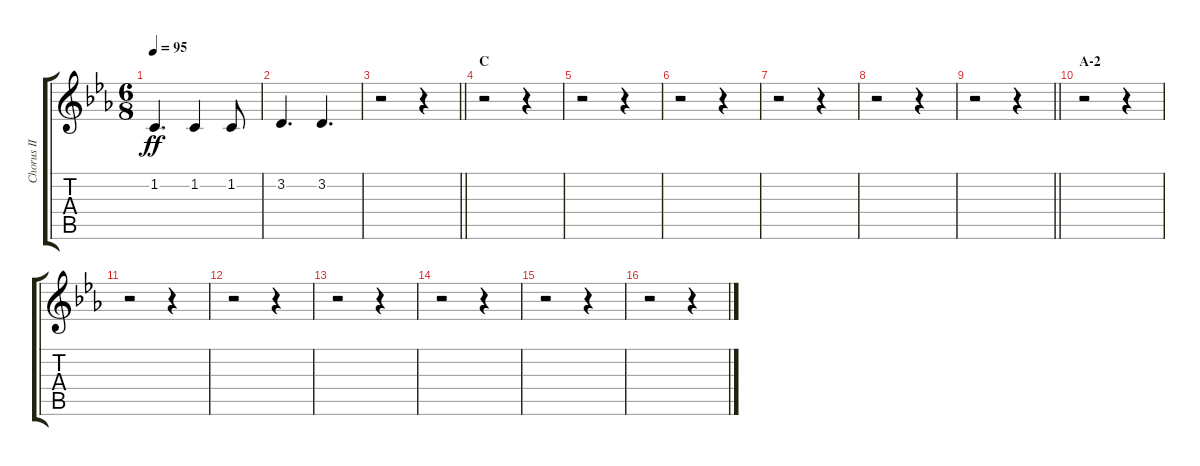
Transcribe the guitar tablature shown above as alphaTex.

\track ("Chorus II" "Chorus II") {instrument voiceoohs}
\staff {score tabs}
\tuning (E4 B3 G3 D3 A2 E2) {hide}
\ts (6 8)
\tempo 95
\clef g2
\ks eb
1.2.4{d dy ff} 1.2.4 1.2.8 |
3.2.4{d} 3.2.4{d} |
\barLineRight lightlight
r.2 r.4 |
\section ("" "C")
r.2 r.4 |
r.2 r.4 |
r.2 r.4 |
r.2 r.4 |
r.2 r.4 |
\barLineRight lightlight
r.2 r.4 |
\section ("" "A-2")
r.2 r.4 |
r.2 r.4 |
r.2 r.4 |
r.2 r.4 |
r.2 r.4 |
r.2 r.4 |
r.2 r.4
